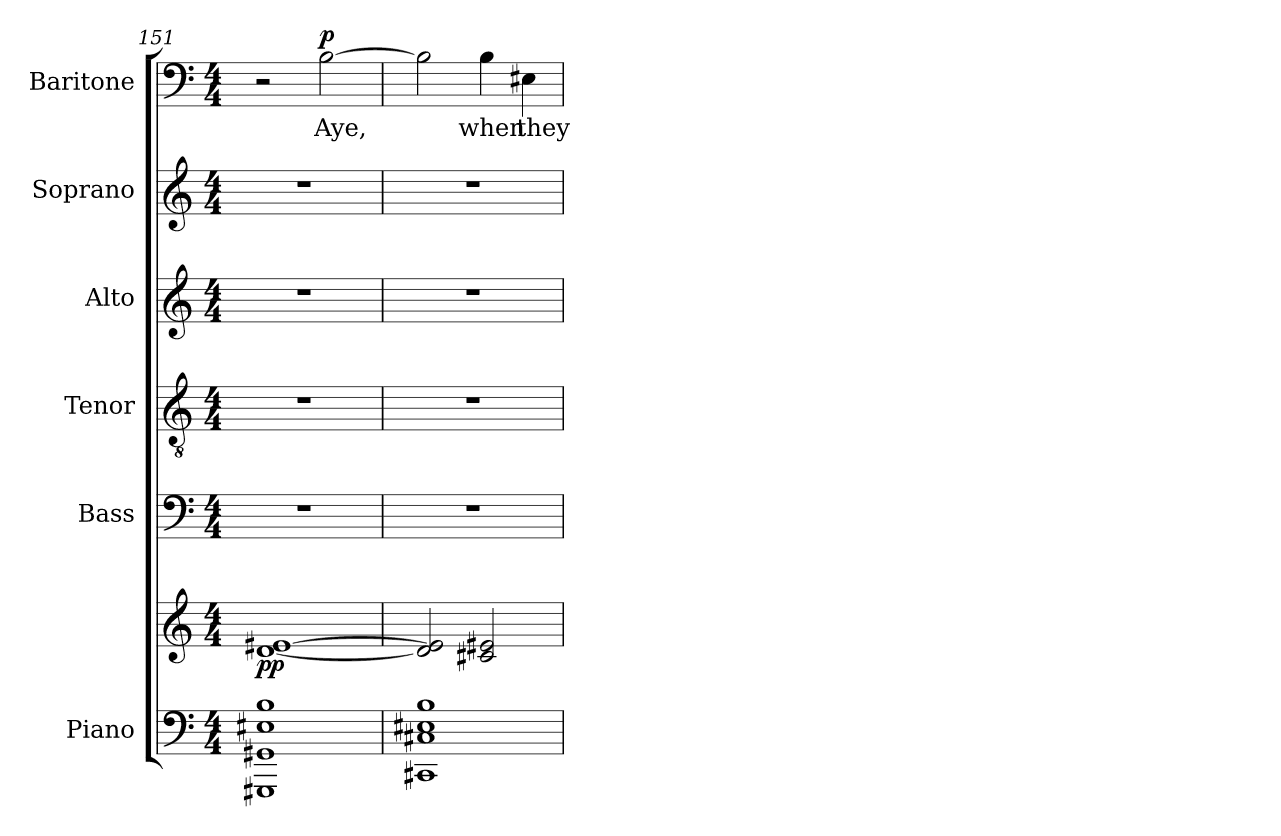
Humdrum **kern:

**kern	**kern	**dynam	**kern	**kern	**kern	**kern	**kern	**text	**dynam
*part6	*part6	*part6	*part5	*part4	*part3	*part2	*part1	*part1	*part1
*staff7	*staff6	*staff6/7	*staff5	*staff4	*staff3	*staff2	*staff1	*staff1	*staff1
*I"Piano	*	*	*I"Bass	*I"Tenor	*I"Alto	*I"Soprano	*I"Baritone	*	*
*	*	*	*I'B	*I'T	*I'A	*I'S	*	*	*
*clefF4	*clefG2	*	*clefF4	*clefGv2	*clefG2	*clefG2	*clefF4	*	*
*k[]	*k[]	*	*k[]	*k[]	*k[]	*k[]	*k[]	*	*
*M4/4	*M4/4	*	*M4/4	*M4/4	*M4/4	*M4/4	*M4/4	*	*
=151	=151	=151	=151	=151	=151	=151	=151	=151	=151
!	!	!LO:DY:b	!	!	!	!	!	!	!
1GGG#X 1GG#X 1E#X 1B	[1d [1e#X	pp	1r	1r	1r	1r	2r	.	.
!	!	!	!	!	!	!	!	!LO:LY:b	!LO:DY:b
.	.	.	.	.	.	.	[2B\	Aye,	p
=152	=152	=152	=152	=152	=152	=152	=152	=152	=152
1CC#X 1C#X 1E#X 1B	2d/] 2e#/]	.	1r	1r	1r	1r	2B\]	.	.
!	!	!	!	!	!	!	!	!LO:LY:b	!
.	2c#X/ 2e#X/	.	.	.	.	.	4B\	when	.
!	!	!	!	!	!	!	!	!LO:LY:b	!
.	.	.	.	.	.	.	4E#X\	they	.
=	=	=	=	=	=	=	=	=	=
*-	*-	*-	*-	*-	*-	*-	*-	*-	*-
